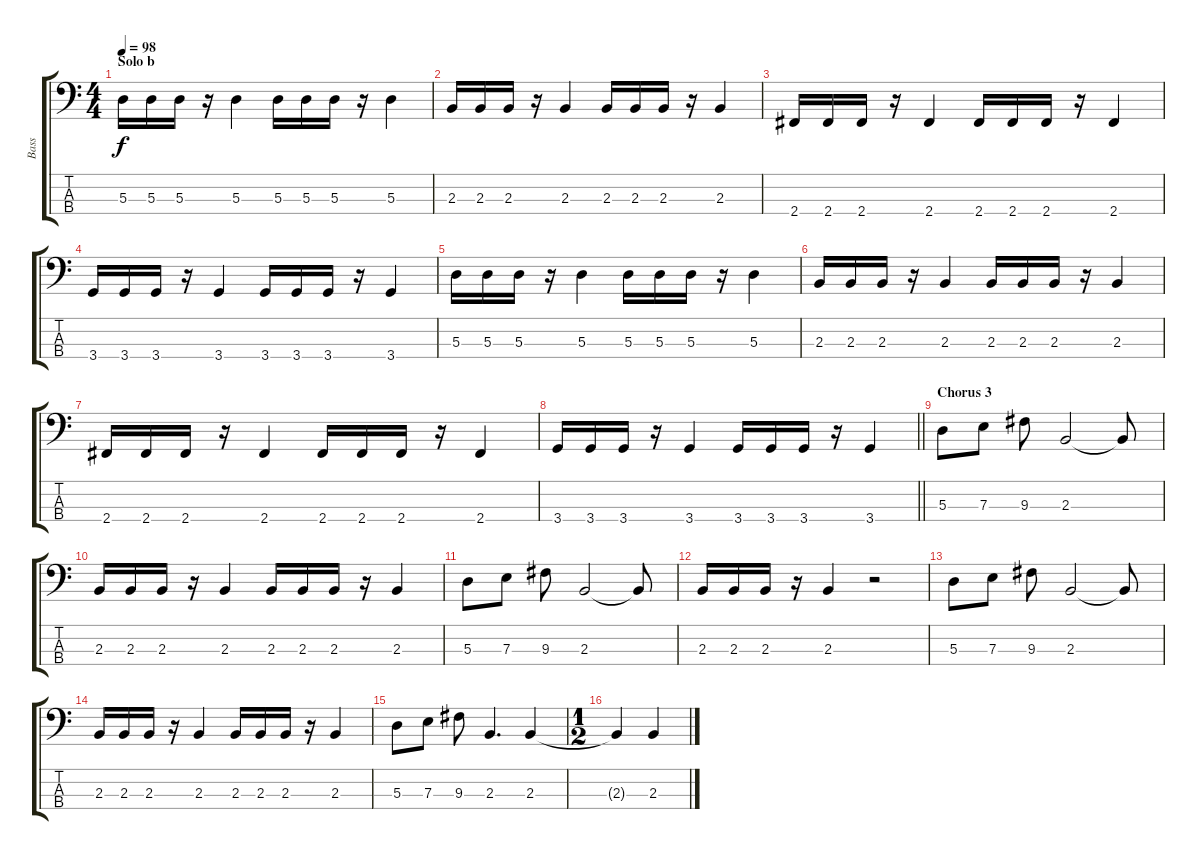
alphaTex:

\track ("Bass" "Bass") {instrument electricbassfinger}
\staff {score tabs}
\tuning (G2 D2 A1 E1) {hide}
\ts (4 4)
\section ("" "Solo b")
\tempo 98
\clef f4
\ks c
5.3.16{dy f} 5.3.16 5.3.16 r.16 5.3.4 5.3.16 5.3.16 5.3.16 r.16 5.3.4 |
2.3.16 2.3.16 2.3.16 r.16 2.3.4 2.3.16 2.3.16 2.3.16 r.16 2.3.4 |
2.4.16 2.4.16 2.4.16 r.16 2.4.4 2.4.16 2.4.16 2.4.16 r.16 2.4.4 |
3.4.16 3.4.16 3.4.16 r.16 3.4.4 3.4.16 3.4.16 3.4.16 r.16 3.4.4 |
5.3.16 5.3.16 5.3.16 r.16 5.3.4 5.3.16 5.3.16 5.3.16 r.16 5.3.4 |
2.3.16 2.3.16 2.3.16 r.16 2.3.4 2.3.16 2.3.16 2.3.16 r.16 2.3.4 |
2.4.16 2.4.16 2.4.16 r.16 2.4.4 2.4.16 2.4.16 2.4.16 r.16 2.4.4 |
\barLineRight lightlight
3.4.16 3.4.16 3.4.16 r.16 3.4.4 3.4.16 3.4.16 3.4.16 r.16 3.4.4 |
\section ("" "Chorus 3")
5.3.8 7.3.8 9.3.8 2.3.2 2.3{t}.8 |
2.3.16 2.3.16 2.3.16 r.16 2.3.4 2.3.16 2.3.16 2.3.16 r.16 2.3.4 |
5.3.8 7.3.8 9.3.8 2.3.2 2.3{t}.8 |
2.3.16 2.3.16 2.3.16 r.16 2.3.4 r.2 |
5.3.8 7.3.8 9.3.8 2.3.2 2.3{t}.8 |
2.3.16 2.3.16 2.3.16 r.16 2.3.4 2.3.16 2.3.16 2.3.16 r.16 2.3.4 |
5.3.8 7.3.8 9.3.8 2.3.4{d} 2.3.4 |
\ts (1 2)
2.3{t}.4 2.3.4
